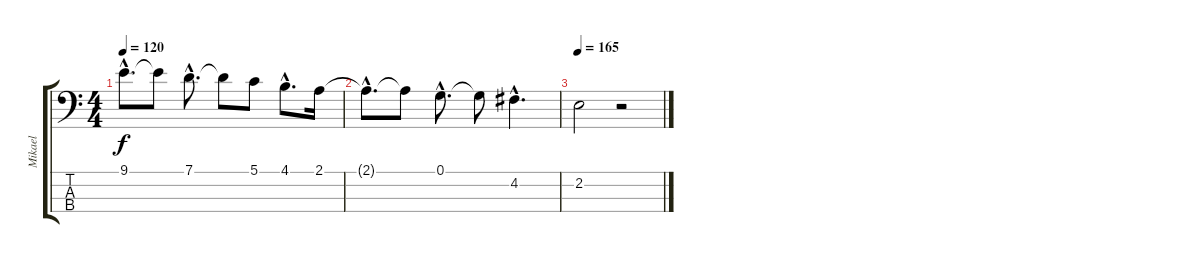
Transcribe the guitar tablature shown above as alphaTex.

\track ("Mikael" "Mikael") {instrument electricbasspick}
\staff {score tabs}
\tuning (G2 D2 A1 E1) {hide}
\ts (4 4)
\tempo 120
\clef f4
\ks c
9.1{hac}.8{d dy f} 9.1{t}.8 7.1{hac}.8{d} 7.1{t}.8 5.1.8 4.1{hac}.8{d} 2.1.16 |
2.1{hac t}.8{d} 2.1{t}.8 0.1{hac}.8{d} 0.1{t}.8 4.2{hac}.4{d} |
\tempo 165
2.2.2 r.2
